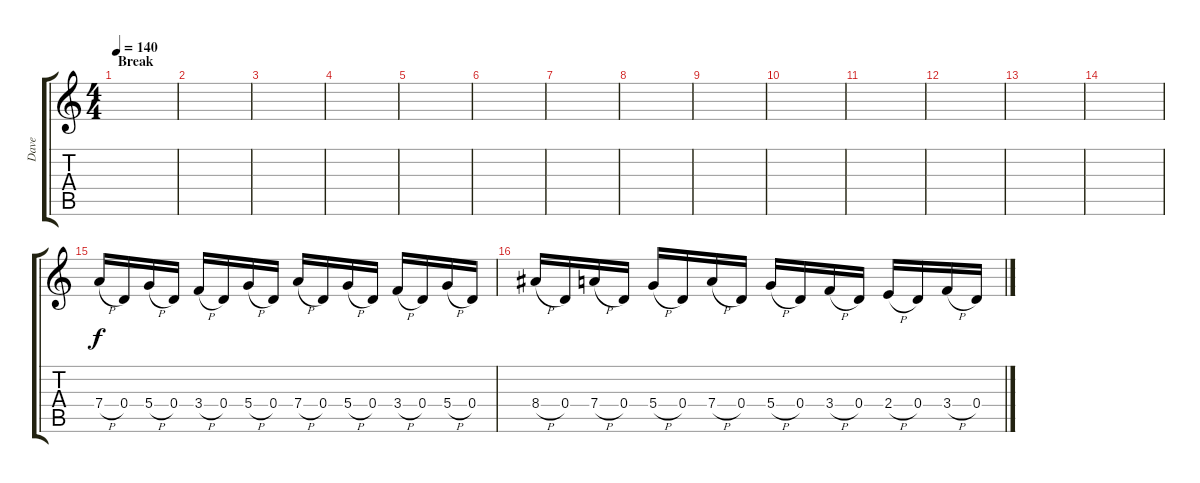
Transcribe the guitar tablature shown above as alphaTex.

\track ("Dave" "Dave") {instrument distortionguitar}
\staff {score tabs}
\tuning (E4 B3 G3 D3 A2 D2) {hide}
\ts (4 4)
\section ("" "Break")
\tempo 140
\clef g2
\ks c
|
|
|
|
|
|
|
|
|
|
|
|
|
|
7.4{h}.16{volume 16} 0.4.16 5.4{h}.16 0.4.16 3.4{h}.16 0.4.16 5.4{h}.16 0.4.16 7.4{h}.16 0.4.16 5.4{h}.16 0.4.16 3.4{h}.16 0.4.16 5.4{h}.16 0.4.16 |
8.4{h}.16 0.4.16 7.4{h}.16 0.4.16 5.4{h}.16 0.4.16 7.4{h}.16 0.4.16 5.4{h}.16 0.4.16 3.4{h}.16 0.4.16 2.4{h}.16 0.4.16 3.4{h}.16 0.4.16
